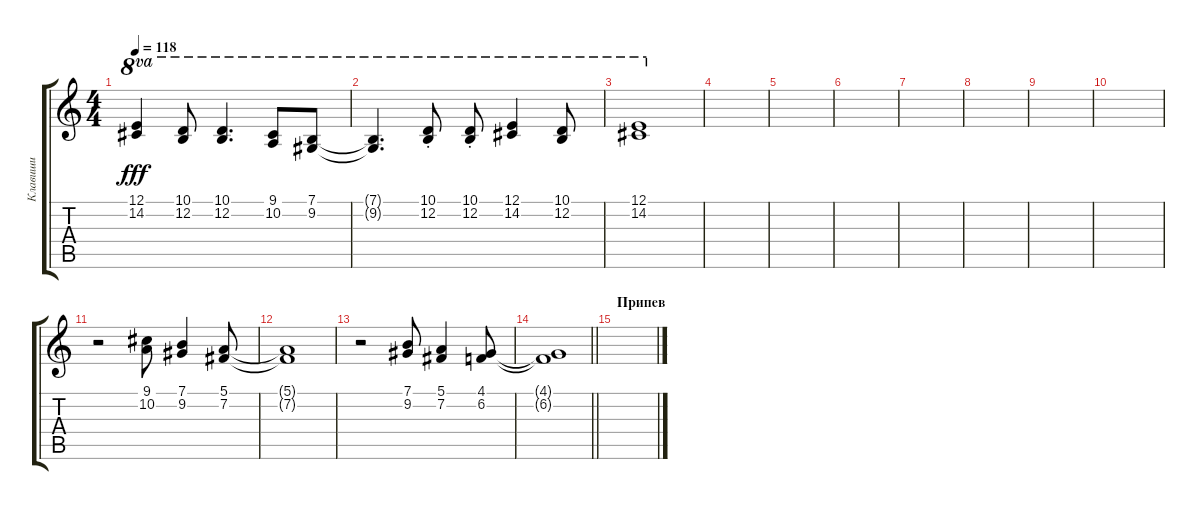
\track ("Клавиши" "Клавиши") {instrument synthbrass1}
\staff {score tabs}
\tuning (E4 B3 G3 D3 A2 E2) {hide}
\ts (4 4)
\tempo 118
\clef g2
\ks c
(12.1{t} 14.2{t}).4{ot 8va dy fff} (10.1 12.2).8{ot 8va} (10.1 12.2).4{d ot 8va} (9.1 10.2).8{ot 8va} (7.1 9.2).8{ot 8va} |
(7.1{t} 9.2{t}).4{d ot 8va} (10.1{st} 12.2{st}).8{ot 8va} (10.1{st} 12.2{st}).8{ot 8va} (12.1 14.2).4{ot 8va} (10.1 12.2).8{ot 8va} |
(12.1 14.2).1{ot 8va} |
|
|
|
|
|
|
|
r.2{instrument synthbrass1} (9.1 10.2).8 (7.1 9.2).4 (5.1 7.2).8 |
(5.1{t} 7.2{t}).1 |
r.2 (7.1 9.2).8 (5.1 7.2).4 (4.1 6.2).8 |
\barLineRight lightlight
(4.1{t} 6.2{t}).1 |
\section ("" "Припев")
